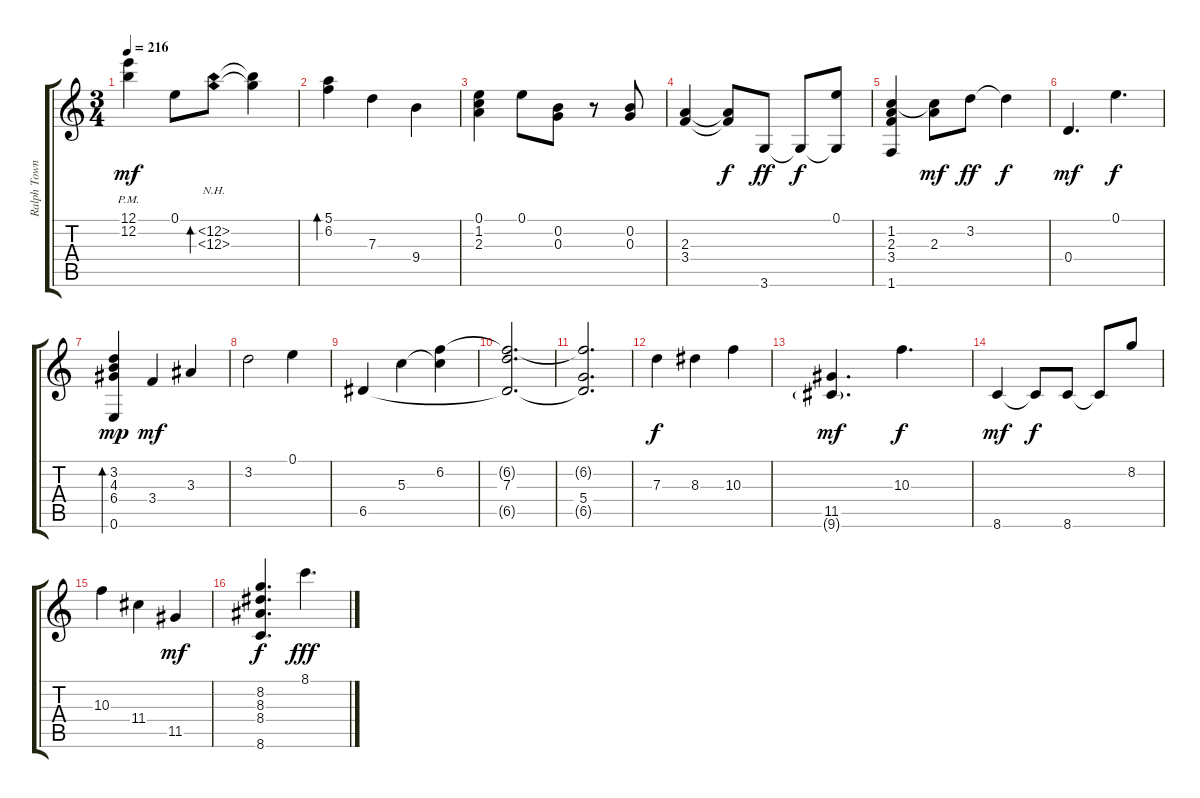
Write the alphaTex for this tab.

\track ("Ralph Towner" "Ralph Town") {instrument acousticguitarnylon}
\staff {score tabs}
\tuning (E4 B3 G3 D3 A2 E2) {hide}
\ts (3 4)
\tempo 216
\clef g2
\ks c
(12.1{pm} 12.2).4{dy mf} 0.1.8 (12.2{nh} 12.3{nh}).8{bd 240} (12.2{t} 12.3{t}).4 |
(5.1 6.2).4{bd 240} 7.3.4 9.4.4 |
(0.1 1.2 2.3).4 0.1.8 (0.2 0.3).8 r.8 (0.2 0.3).8 |
(2.3 3.4).4 (2.3{t} 3.4{t}).8{dy f} 3.6.8{dy ff} 3.6{t}.8{dy f} (0.1 3.6{t}).8 |
(1.2 2.3 3.4 1.6).4 (1.2{t} 2.3).8{dy mf} 3.2.8{dy ff} 3.2{t}.4{dy f} |
0.4.4{d dy mf} 0.1.4{d dy f} |
(3.2 4.3 6.4 0.6).4{bd 60 dy mp} 3.4.4{dy mf} 3.3.4 |
3.2.2 0.1.4 |
6.5.4 5.3.4 (6.2 5.3{t}).4 |
(6.2{t} 7.3 6.5{t}).2{d} |
(6.2{t} 5.4 6.5{t}).2{d} |
7.3.4{dy f} 8.3.4 10.3.4 |
(11.5 9.6{g}).4{d dy mf} 10.3.4{d dy f} |
8.6.4{dy mf} 8.6{t}.8{dy f} 8.6.8 8.6{t}.8 8.2.8 |
10.3.4 11.4.4 11.5.4{dy mf} |
(8.2 8.3 8.4 8.6).4{d dy f} 8.1.4{d dy fff}
